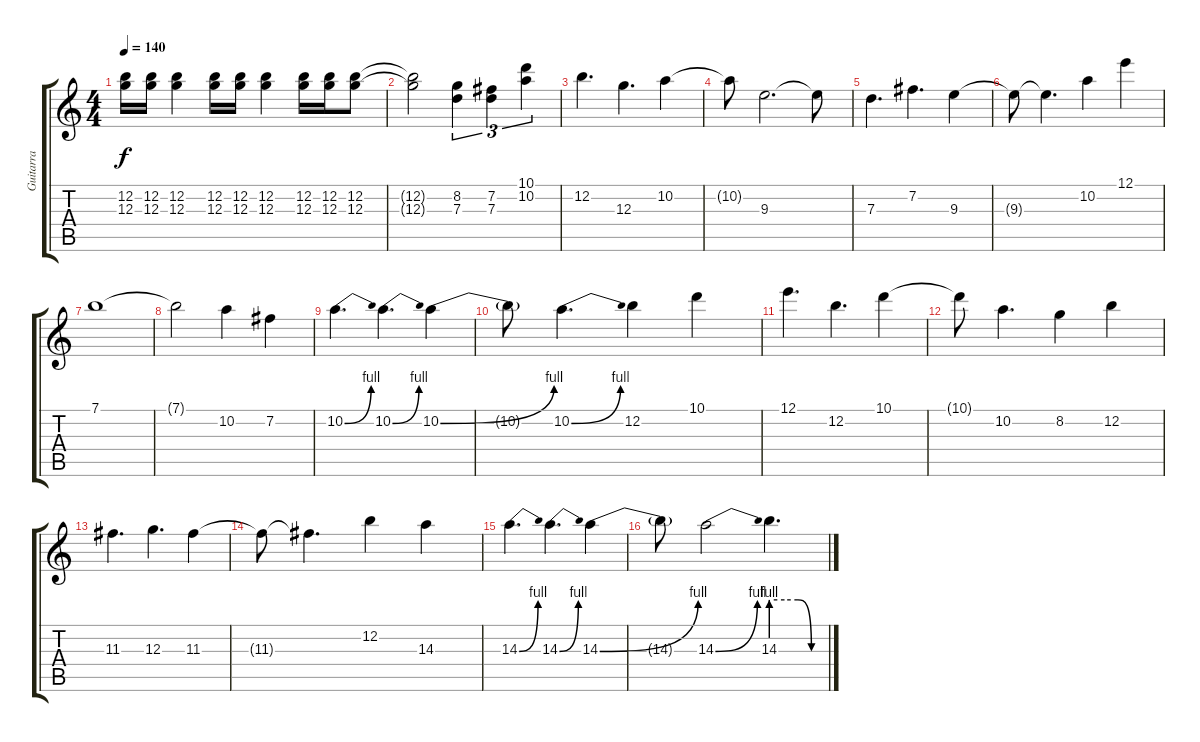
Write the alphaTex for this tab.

\track ("Guitarra" "Guitarra") {instrument overdrivenguitar}
\staff {score tabs}
\tuning (E4 B3 G3 D3 A2 E2) {hide}
\ts (4 4)
\tempo 140
\clef g2
\ks c
(12.2 12.3).16{dy f} (12.2 12.3).16 (12.2 12.3).4 (12.2 12.3).16 (12.2 12.3).16 (12.2 12.3).4 (12.2 12.3).16 (12.2 12.3).16 (12.2 12.3).8 |
(12.2{t} 12.3{t}).2 (8.2 7.3).4{tu (3 2)} (7.2 7.3).4{tu (3 2)} (10.1 10.2).4{tu (3 2)} |
12.2.4{d} 12.3.4{d} 10.2.4 |
10.2{t}.8 9.3.2{d} 9.3{t}.8 |
7.3.4{d} 7.2.4{d} 9.3.4 |
9.3{t}.8 9.3{t}.4{d} 10.2.4 12.1.4 |
7.1.1 |
7.1{t}.2 10.2.4 7.2.4 |
10.2{be (bend 0 0 60 4)}.4{d} 10.2{be (bend 0 0 60 4)}.4{d} 10.2{be (bend 0 0 60 4)}.4 |
10.2{t}.8 10.2{be (bend 0 0 60 4)}.4{d} 12.2.4 10.1.4 |
12.1.4{d} 12.2.4{d} 10.1.4 |
10.1{t}.8 10.2.4{d} 8.2.4 12.2.4 |
11.3.4{d} 12.3.4{d} 11.3.4 |
11.3{t}.8 11.3{t}.4{d} 12.2.4 14.3.4 |
14.3{be (bend 0 0 60 4)}.4{d} 14.3{be (bend 0 0 60 4)}.4{d} 14.3{be (bend 0 0 60 4)}.4 |
14.3{t}.8 14.3{be (bend 0 0 60 4)}.2 14.3{be (custom 0 4 15 4 30 4 45 0 60 0)}.4{d}
